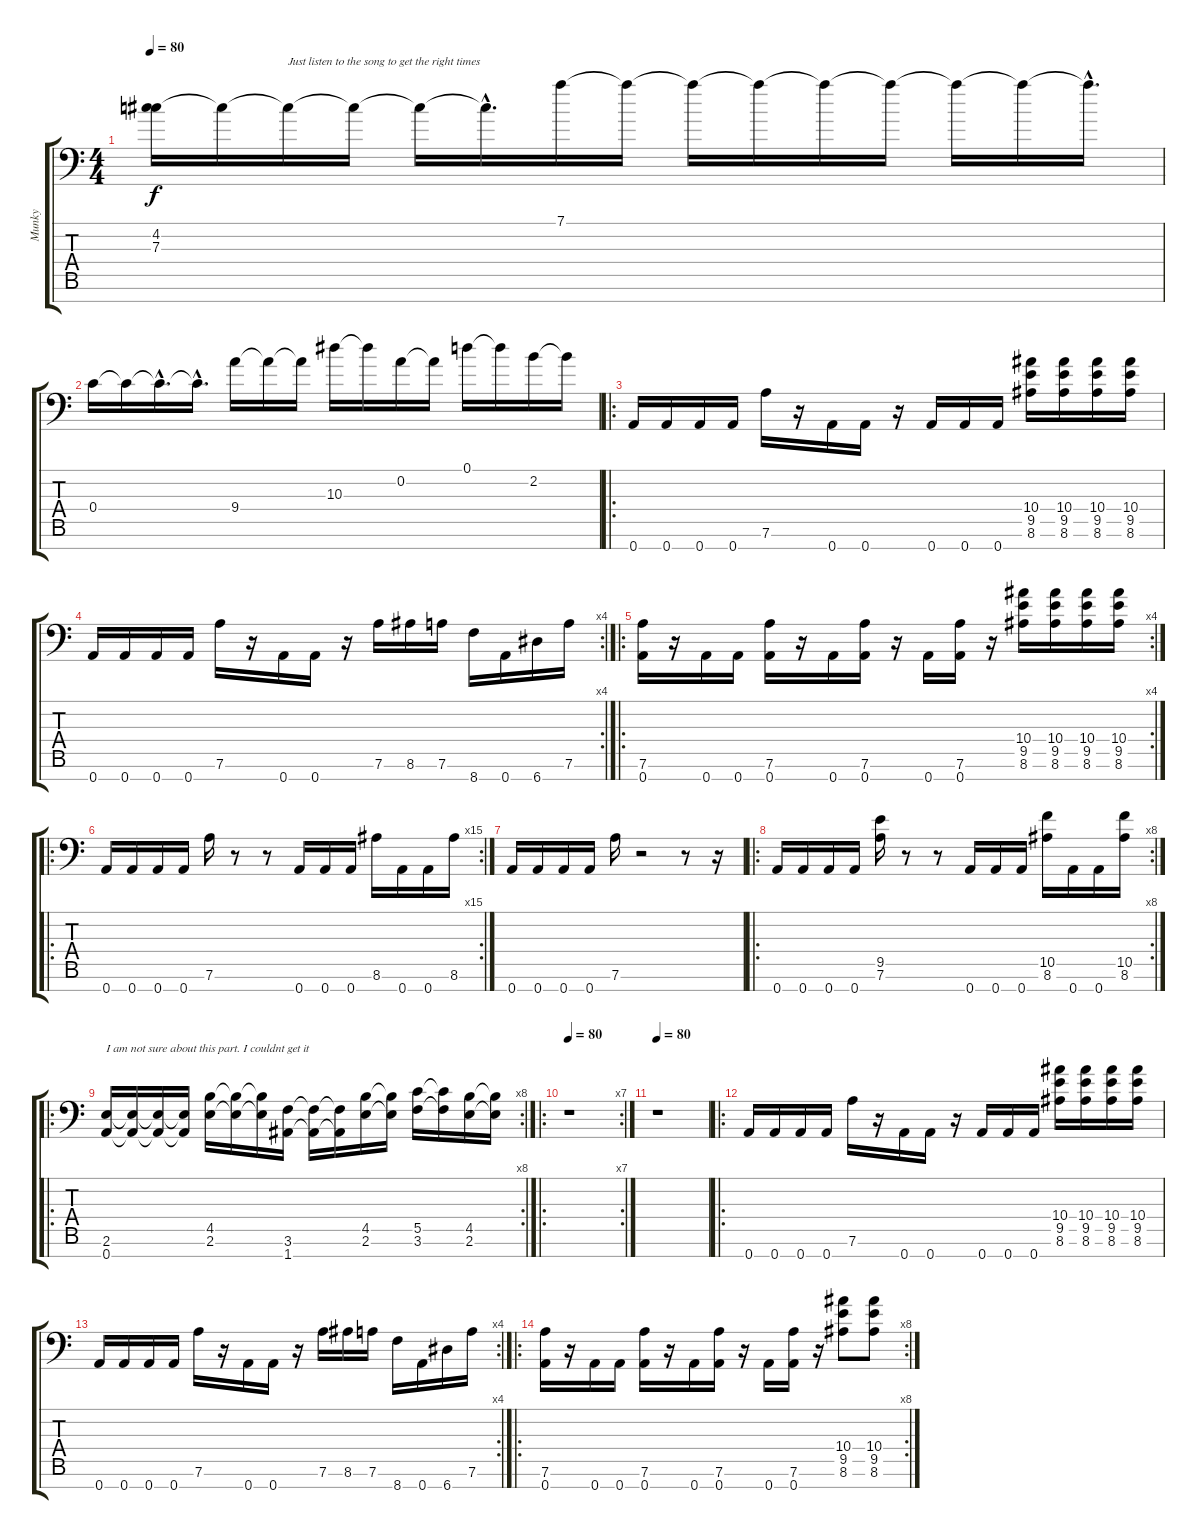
\track ("Munky" "Munky") {instrument distortionguitar}
\staff {score tabs}
\tuning (D4 A3 F3 C3 G2 D2 A1) {hide}
\ts (4 4)
\tempo 80
\clef f4
\ks c
(4.2{t} 7.3).16{dy f} 7.3{t}.16 7.3{t}.16{txt "Just listen to the song to get the right times"} 7.3{t}.16 7.3{t}.16 7.3{hac t}.16{d} 7.1.16 7.1{t}.16 7.1{t}.16 7.1{t}.16 7.1{t}.16 7.1{t}.16 7.1{t}.16 7.1{t}.16 7.1{hac t}.16{d} |
0.4.16 0.4{t}.16 0.4{hac t}.16{d} 0.4{hac t}.16{d} 9.4.16 9.4{t}.16 9.4{t}.16 10.3.16 10.3{t}.16 0.2.16 0.2{t}.16 0.1.16 0.1{t}.16 2.2.16 2.2{t}.16 |
\ro
0.7.16{volume 16 instrument overdrivenguitar} 0.7.16 0.7.16 0.7.16 7.6.16 r.16 0.7.16 0.7.16 r.16 0.7.16 0.7.16 0.7.16 (10.4 9.5 8.6).16 (10.4 9.5 8.6).16 (10.4 9.5 8.6).16 (10.4 9.5 8.6).16 |
\rc 4
0.7.16 0.7.16 0.7.16 0.7.16 7.6.16 r.16 0.7.16 0.7.16 r.16 7.6.16 8.6.16 7.6.16 8.7.16 0.7.16 6.7.16 7.6.16 |
\ro
\rc 4
(7.6 0.7).16{instrument overdrivenguitar} r.16 0.7.16 0.7.16 (7.6 0.7).16 r.16 0.7.16 (7.6 0.7).16 r.16 0.7.16 (7.6 0.7).16 r.16 (10.4 9.5 8.6).16 (10.4 9.5 8.6).16 (10.4 9.5 8.6).16 (10.4 9.5 8.6).16 |
\ro
\rc 15
0.7.16{instrument overdrivenguitar} 0.7.16 0.7.16 0.7.16 7.6.16 r.8 r.8 0.7.16 0.7.16 0.7.16 8.6.16 0.7.16 0.7.16 8.6.16 |
0.7.16 0.7.16 0.7.16 0.7.16 7.6.16 r.2 r.8 r.16 |
\ro
\rc 8
0.7.16{instrument overdrivenguitar} 0.7.16 0.7.16 0.7.16 (9.5 7.6).16 r.8 r.8 0.7.16 0.7.16 0.7.16 (10.5 8.6).16 0.7.16 0.7.16 (10.5 8.6).16 |
\ro
\rc 8
(2.6 0.7).16{txt "I am not sure about this part. I couldnt get it" instrument overdrivenguitar} (2.6{t} 0.7{t}).16 (2.6{t} 0.7{t}).16 (2.6{t} 0.7{t}).16 (4.5 2.6).16 (4.5{t} 2.6{t}).16 (4.5{t} 2.6{t}).16 (3.6 1.7).16 (3.6{t} 1.7{t}).16 (3.6{t} 1.7{t}).16 (4.5 2.6).16 (4.5{t} 2.6{t}).16 (5.5 3.6).16 (5.5{t} 3.6{t}).16 (4.5 2.6).16 (4.5{t} 2.6{t}).16 |
\ro
\rc 7
\tempo 80
r.1 |
\tempo 80
r.1 |
\ro
0.7.16{volume 16 instrument overdrivenguitar} 0.7.16 0.7.16 0.7.16 7.6.16 r.16 0.7.16 0.7.16 r.16 0.7.16 0.7.16 0.7.16 (10.4 9.5 8.6).16 (10.4 9.5 8.6).16 (10.4 9.5 8.6).16 (10.4 9.5 8.6).16 |
\rc 4
0.7.16 0.7.16 0.7.16 0.7.16 7.6.16 r.16 0.7.16 0.7.16 r.16 7.6.16 8.6.16 7.6.16 8.7.16 0.7.16 6.7.16 7.6.16 |
\ro
\rc 8
(7.6 0.7).16 r.16 0.7.16 0.7.16 (7.6 0.7).16 r.16 0.7.16 (7.6 0.7).16 r.16 0.7.16 (7.6 0.7).16 r.16 (10.4 9.5 8.6).8 (10.4 9.5 8.6).8
